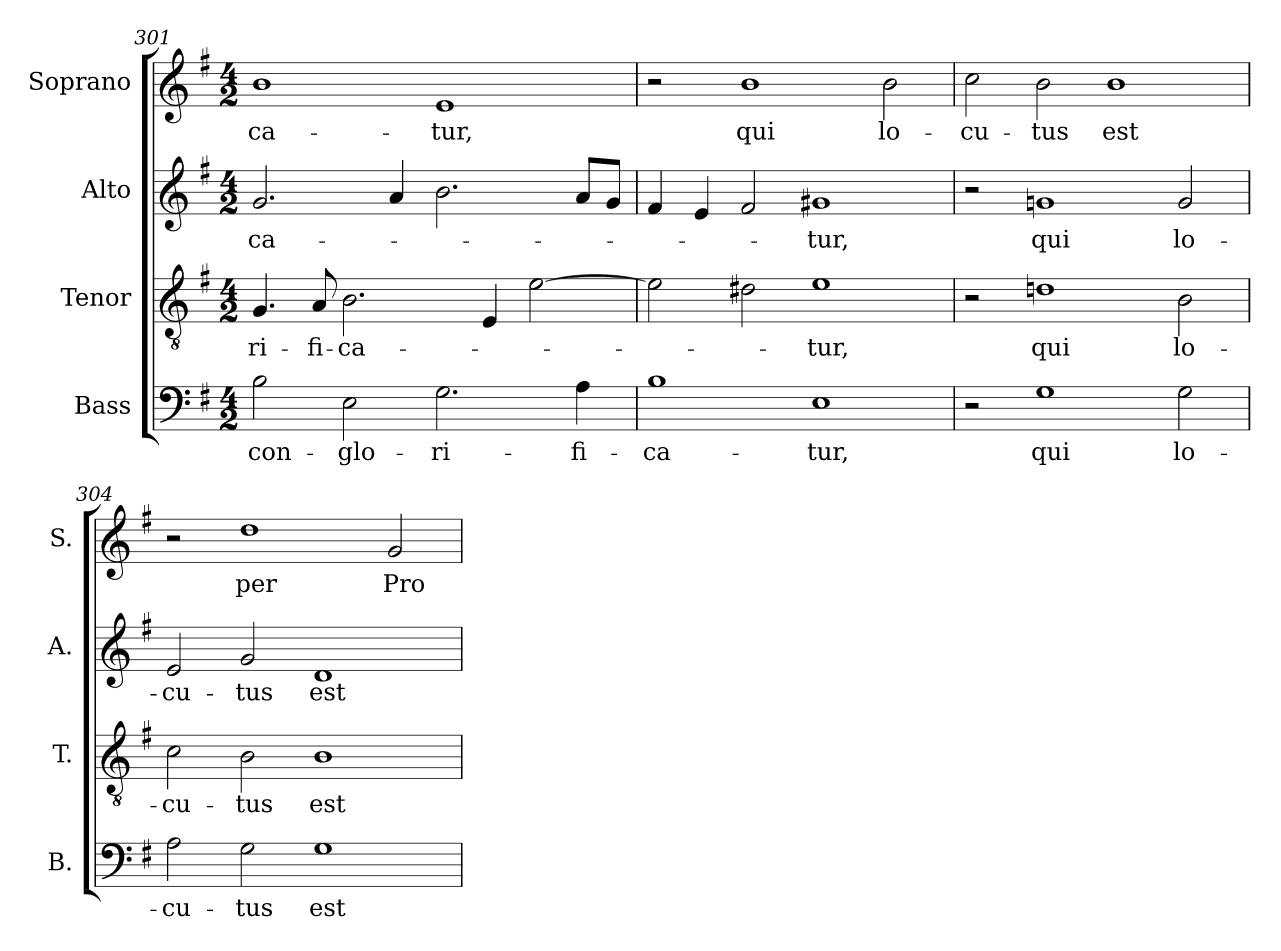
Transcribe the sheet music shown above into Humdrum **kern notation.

**kern	**text	**kern	**text	**kern	**text	**kern	**text
*part4	*part4	*part3	*part3	*part2	*part2	*part1	*part1
*staff4	*staff4	*staff3	*staff3	*staff2	*staff2	*staff1	*staff1
*I"Bass	*	*I"Tenor	*	*I"Alto	*	*I"Soprano	*
*I'B.	*	*I'T.	*	*I'A.	*	*I'S.	*
*clefF4	*	*clefGv2	*	*clefG2	*	*clefG2	*
*	*	*ITrd7c12	*	*	*	*	*
*k[f#]	*	*k[f#]	*	*k[f#]	*	*k[f#]	*
*G:	*	*G:	*	*G:	*	*G:	*
*M4/2	*	*M4/2	*	*M4/2	*	*M4/2	*
=301	=301	=301	=301	=301	=301	=301	=301
!	!LO:LY:b:color=#000000	!	!	!	!	!	!
!	!	!	!LO:LY:b:color=#000000	!	!	!	!
!	!	!	!	!	!LO:LY:b:color=#000000	!	!
!	!	!	!	!	!	!	!LO:LY:b:color=#000000
2Bi\	con-	4.GGi/	-ri-	2.gi/	-ca-	1bi	-ca-
!	!	!	!LO:LY:b:color=#000000	!	!	!	!
.	.	8AAi/	-fi-	.	.	.	.
!	!LO:LY:b:color=#000000	!	!	!	!	!	!
!	!	!	!LO:LY:b:color=#000000	!	!	!	!
2Ei\	-glo-	2.BBi\	-ca-	.	.	.	.
.	.	.	.	4ai/	.	.	.
!	!LO:LY:b:color=#000000	!	!	!	!	!	!
!	!	!	!	!	!	!	!LO:LY:b:color=#000000
2.Gi\	-ri-	.	.	2.bi\	.	1ei	-tur,
.	.	4EEi/	.	.	.	.	.
.	.	[2Ei\	.	.	.	.	.
!	!LO:LY:b:color=#000000	!	!	!	!	!	!
4Ai\	-fi-	.	.	8ai/L	.	.	.
.	.	.	.	8gi/J	.	.	.
=302	=302	=302	=302	=302	=302	=302	=302
!	!LO:LY:b:color=#000000	!	!	!	!	!	!
1Bi	-ca-	2Ei\]	.	4f#i/	.	2r	.
.	.	.	.	4ei/	.	.	.
!	!	!	!	!	!	!	!LO:LY:b:color=#000000
.	.	2D#Xi\	.	2f#i/	.	1bi	qui
!	!LO:LY:b:color=#000000	!	!	!	!	!	!
!	!	!	!LO:LY:b:color=#000000	!	!	!	!
!	!	!	!	!	!LO:LY:b:color=#000000	!	!
1Ei	-tur,	1Ei	-tur,	1g#Xi	-tur,	.	.
!	!	!	!	!	!	!	!LO:LY:b:color=#000000
.	.	.	.	.	.	2bi\	lo-
!!LO:LB:g=z
=303	=303	=303	=303	=303	=303	=303	=303
!	!	!	!	!	!	!	!LO:LY:b:color=#000000
2r	.	2r	.	2r	.	2cci\	-cu-
!	!LO:LY:b:color=#000000	!	!	!	!	!	!
!	!	!	!LO:LY:b:color=#000000	!	!	!	!
!	!	!	!	!	!LO:LY:b:color=#000000	!	!
!	!	!	!	!	!	!	!LO:LY:b:color=#000000
1Gi	qui	1Dni	qui	1gni	qui	2bi\	-tus
!	!	!	!	!	!	!	!LO:LY:b:color=#000000
.	.	.	.	.	.	1bi	est
!	!LO:LY:b:color=#000000	!	!	!	!	!	!
!	!	!	!LO:LY:b:color=#000000	!	!	!	!
!	!	!	!	!	!LO:LY:b:color=#000000	!	!
2Gi\	lo-	2BBi\	lo-	2gi/	lo-	.	.
=304	=304	=304	=304	=304	=304	=304	=304
!	!LO:LY:b:color=#000000	!	!	!	!	!	!
!	!	!	!LO:LY:b:color=#000000	!	!	!	!
!	!	!	!	!	!LO:LY:b:color=#000000	!	!
2Ai\	-cu-	2Ci\	-cu-	2ei/	-cu-	2r	.
!	!LO:LY:b:color=#000000	!	!	!	!	!	!
!	!	!	!LO:LY:b:color=#000000	!	!	!	!
!	!	!	!	!	!LO:LY:b:color=#000000	!	!
!	!	!	!	!	!	!	!LO:LY:b:color=#000000
2Gi\	-tus	2BBi\	-tus	2gi/	-tus	1ddi	per
!	!LO:LY:b:color=#000000	!	!	!	!	!	!
!	!	!	!LO:LY:b:color=#000000	!	!	!	!
!	!	!	!	!	!LO:LY:b:color=#000000	!	!
1Gi	est	1BBi	est	1di	est	.	.
!	!	!	!	!	!	!	!LO:LY:b:color=#000000
.	.	.	.	.	.	2gi/	Pro-
=	=	=	=	=	=	=	=
*-	*-	*-	*-	*-	*-	*-	*-
